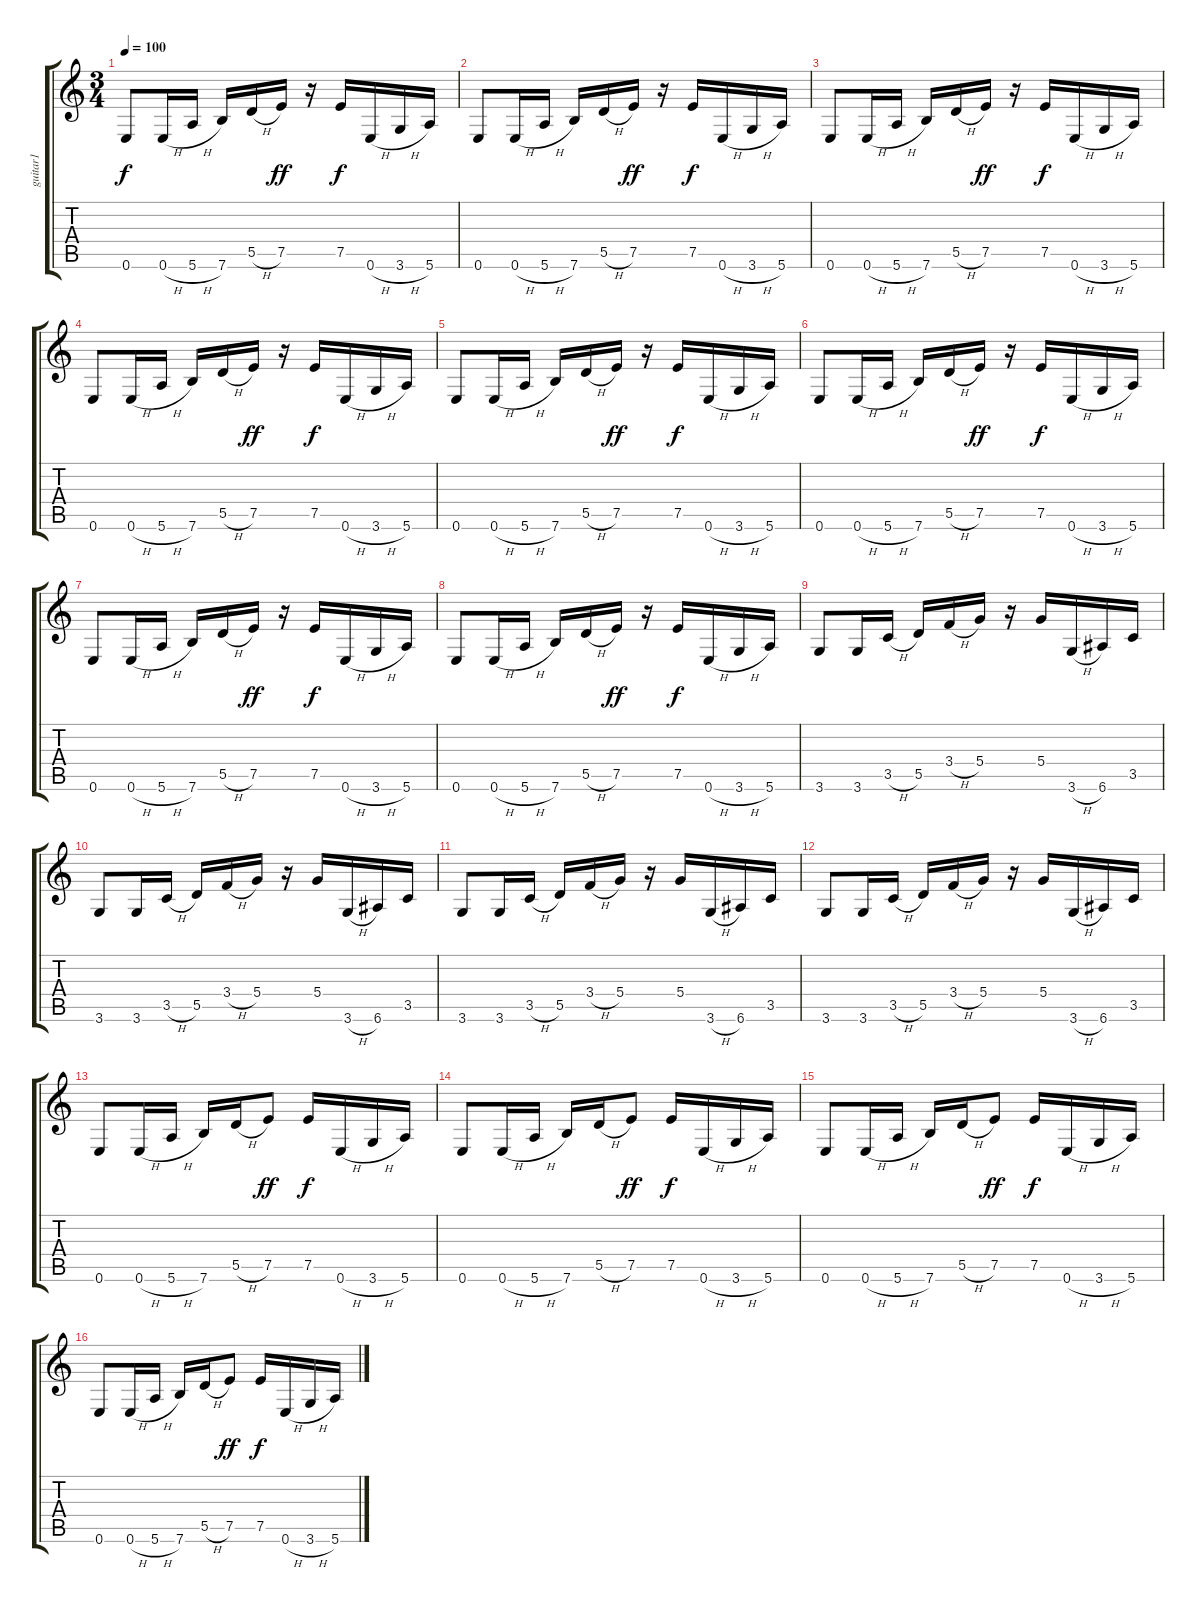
\track ("guitar1 " "guitar1 ") {instrument distortionguitar}
\staff {score tabs}
\tuning (E4 B3 G3 D3 A2 E2) {hide}
\ts (3 4)
\tempo 100
\clef g2
\ks c
0.6.8{dy f} 0.6{h}.16 5.6{h}.16 7.6.16 5.5{h}.16 7.5.16{dy ff} r.16 7.5.16{dy f} 0.6{h}.16 3.6{h}.16 5.6.16 |
0.6.8 0.6{h}.16 5.6{h}.16 7.6.16 5.5{h}.16 7.5.16{dy ff} r.16 7.5.16{dy f} 0.6{h}.16 3.6{h}.16 5.6.16 |
0.6.8 0.6{h}.16 5.6{h}.16 7.6.16 5.5{h}.16 7.5.16{dy ff} r.16 7.5.16{dy f} 0.6{h}.16 3.6{h}.16 5.6.16 |
0.6.8 0.6{h}.16 5.6{h}.16 7.6.16 5.5{h}.16 7.5.16{dy ff} r.16 7.5.16{dy f} 0.6{h}.16 3.6{h}.16 5.6.16 |
0.6.8 0.6{h}.16 5.6{h}.16 7.6.16 5.5{h}.16 7.5.16{dy ff} r.16 7.5.16{dy f} 0.6{h}.16 3.6{h}.16 5.6.16 |
0.6.8 0.6{h}.16 5.6{h}.16 7.6.16 5.5{h}.16 7.5.16{dy ff} r.16 7.5.16{dy f} 0.6{h}.16 3.6{h}.16 5.6.16 |
0.6.8 0.6{h}.16 5.6{h}.16 7.6.16 5.5{h}.16 7.5.16{dy ff} r.16 7.5.16{dy f} 0.6{h}.16 3.6{h}.16 5.6.16 |
0.6.8 0.6{h}.16 5.6{h}.16 7.6.16 5.5{h}.16 7.5.16{dy ff} r.16 7.5.16{dy f} 0.6{h}.16 3.6{h}.16 5.6.16 |
3.6.8 3.6.16 3.5{h}.16 5.5.16 3.4{h}.16 5.4.16 r.16 5.4.16 3.6{h}.16 6.6.16 3.5.16 |
3.6.8 3.6.16 3.5{h}.16 5.5.16 3.4{h}.16 5.4.16 r.16 5.4.16 3.6{h}.16 6.6.16 3.5.16 |
3.6.8 3.6.16 3.5{h}.16 5.5.16 3.4{h}.16 5.4.16 r.16 5.4.16 3.6{h}.16 6.6.16 3.5.16 |
3.6.8 3.6.16 3.5{h}.16 5.5.16 3.4{h}.16 5.4.16 r.16 5.4.16 3.6{h}.16 6.6.16 3.5.16 |
0.6.8 0.6{h}.16 5.6{h}.16 7.6.16 5.5{h}.16 7.5.8{dy ff} 7.5.16{dy f} 0.6{h}.16 3.6{h}.16 5.6.16 |
0.6.8 0.6{h}.16 5.6{h}.16 7.6.16 5.5{h}.16 7.5.8{dy ff} 7.5.16{dy f} 0.6{h}.16 3.6{h}.16 5.6.16 |
0.6.8 0.6{h}.16 5.6{h}.16 7.6.16 5.5{h}.16 7.5.8{dy ff} 7.5.16{dy f} 0.6{h}.16 3.6{h}.16 5.6.16 |
0.6.8 0.6{h}.16 5.6{h}.16 7.6.16 5.5{h}.16 7.5.8{dy ff} 7.5.16{dy f} 0.6{h}.16 3.6{h}.16 5.6.16
